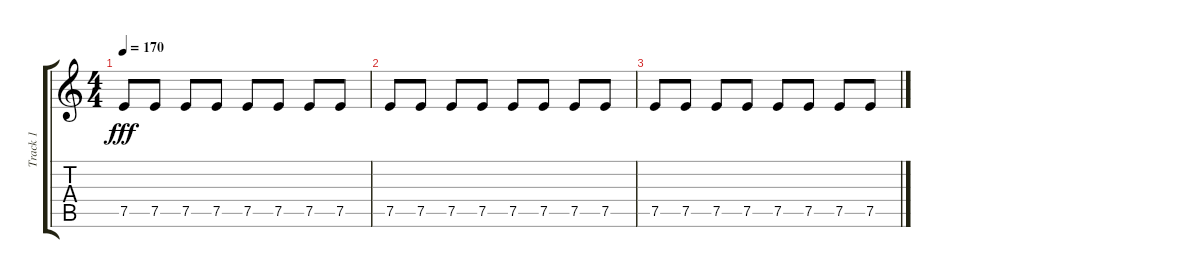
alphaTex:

\track ("Track 1" "Track 1") {instrument overdrivenguitar}
\staff {score tabs}
\tuning (E4 B3 G3 D3 A2 E2) {hide}
\ts (4 4)
\tempo 170
\clef g2
\ks c
7.5.8{dy fff} 7.5.8 7.5.8 7.5.8 7.5.8 7.5.8 7.5.8 7.5.8 |
7.5.8 7.5.8 7.5.8 7.5.8 7.5.8 7.5.8 7.5.8 7.5.8 |
7.5.8 7.5.8 7.5.8 7.5.8 7.5.8 7.5.8 7.5.8 7.5.8
